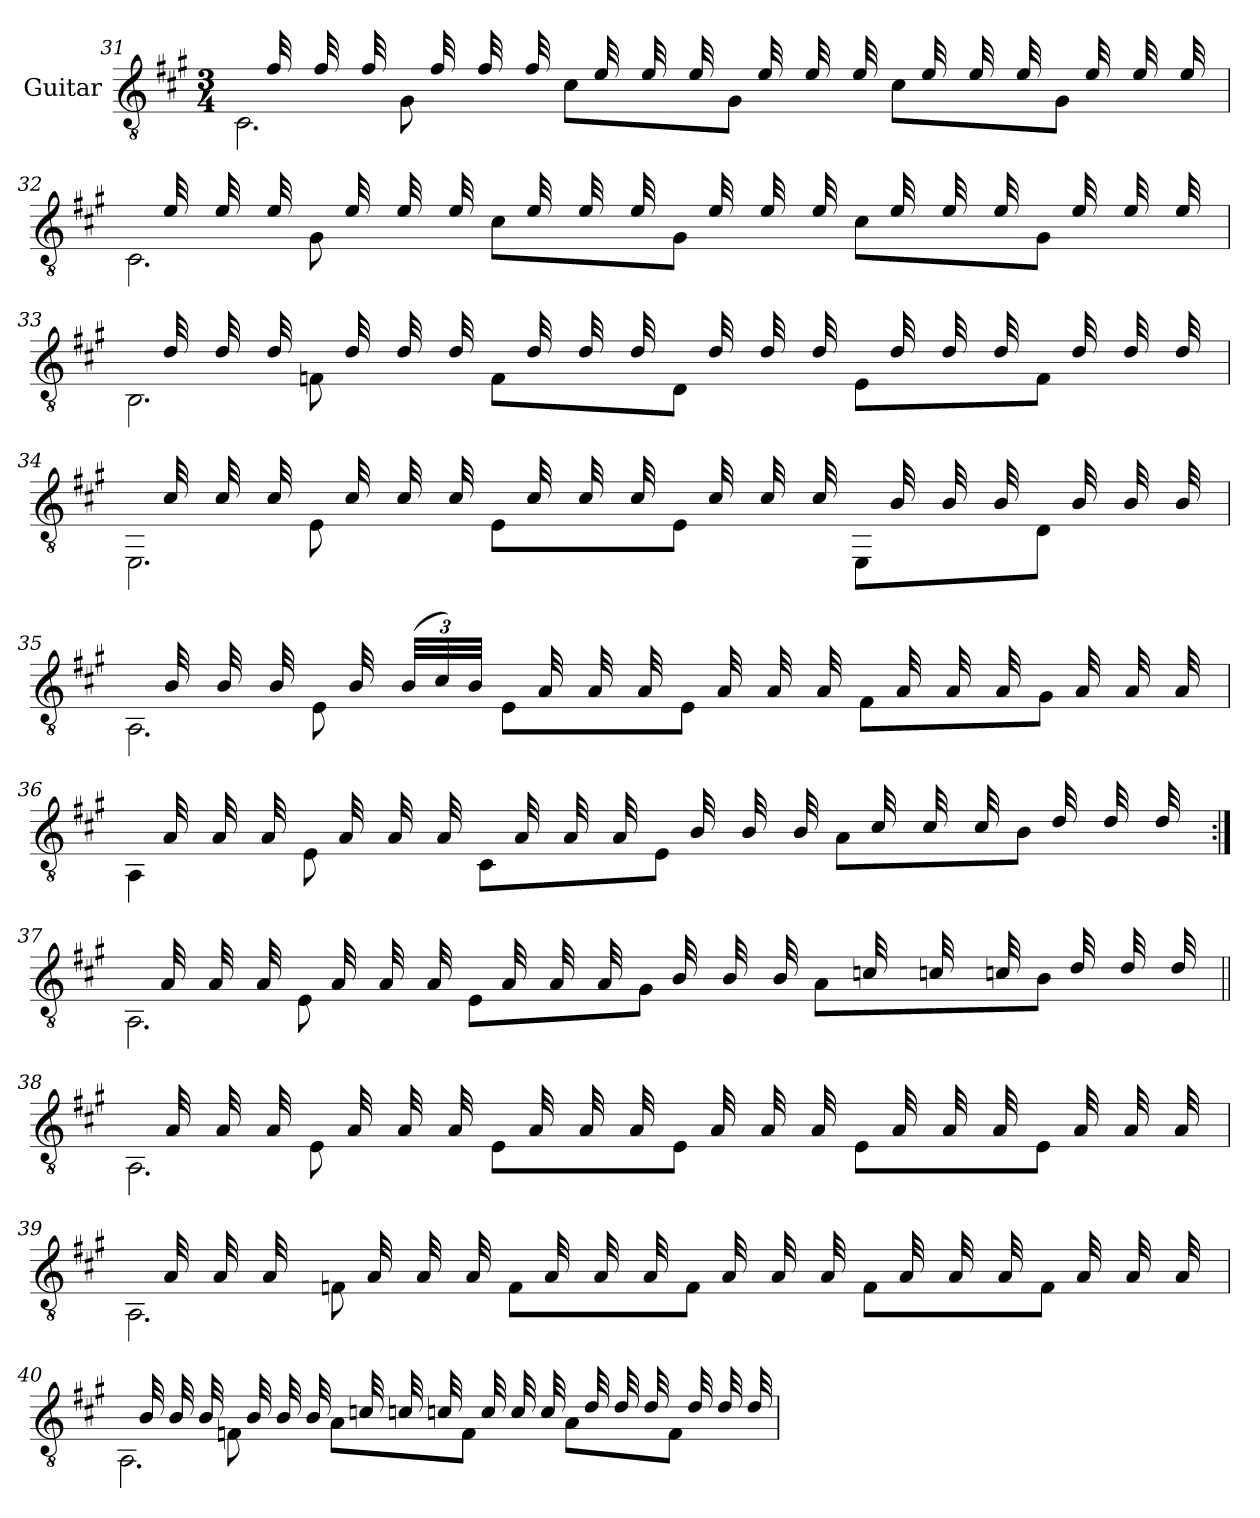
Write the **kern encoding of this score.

**kern
*part1
*staff1
*I"Guitar
!!LO:LB:g=z
*clefGv2
*k[f#c#g#]
*M3/4
=31
*^
*	*^
32ryy	2.C#\	8ryy
*tremolo	*	*
32f#/	.	.
32f#/	.	.
32f#/	.	.
*Xtremolo	*	*
32ryy	.	8G#\
*tremolo	*	*
32f#/	.	.
32f#/	.	.
32f#/	.	.
*Xtremolo	*	*
32ryy	.	8c#\L
*tremolo	*	*
32e/	.	.
32e/	.	.
32e/	.	.
*Xtremolo	*	*
32ryy	.	8G#\J
*tremolo	*	*
32e/	.	.
32e/	.	.
32e/	.	.
*Xtremolo	*	*
32ryy	.	8c#\L
*tremolo	*	*
32e/	.	.
32e/	.	.
32e/	.	.
*Xtremolo	*	*
32ryy	.	8G#\J
*tremolo	*	*
32e/	.	.
32e/	.	.
32e/	.	.
*Xtremolo	*	*
=32	=32	=32
32ryy	2.C#\	8ryy
*tremolo	*	*
32e/	.	.
32e/	.	.
32e/	.	.
*Xtremolo	*	*
32ryy	.	8G#\
*tremolo	*	*
32e/	.	.
32e/	.	.
32e/	.	.
*Xtremolo	*	*
32ryy	.	8c#\L
*tremolo	*	*
32e/	.	.
32e/	.	.
32e/	.	.
*Xtremolo	*	*
32ryy	.	8G#\J
*tremolo	*	*
32e/	.	.
32e/	.	.
32e/	.	.
*Xtremolo	*	*
32ryy	.	8c#\L
*tremolo	*	*
32e/	.	.
32e/	.	.
32e/	.	.
*Xtremolo	*	*
32ryy	.	8G#\J
*tremolo	*	*
32e/	.	.
32e/	.	.
32e/	.	.
*Xtremolo	*	*
=33	=33	=33
32ryy	2.BB\	8ryy
*tremolo	*	*
32d/	.	.
32d/	.	.
32d/	.	.
*Xtremolo	*	*
32ryy	.	8Fn\
*tremolo	*	*
32d/	.	.
32d/	.	.
32d/	.	.
*Xtremolo	*	*
32ryy	.	8F\L
*tremolo	*	*
32d/	.	.
32d/	.	.
32d/	.	.
*Xtremolo	*	*
32ryy	.	8D\J
*tremolo	*	*
32d/	.	.
32d/	.	.
32d/	.	.
*Xtremolo	*	*
32ryy	.	8E\L
*tremolo	*	*
32d/	.	.
32d/	.	.
32d/	.	.
*Xtremolo	*	*
32ryy	.	8F\J
*tremolo	*	*
32d/	.	.
32d/	.	.
32d/	.	.
*Xtremolo	*	*
!!LO:LB:g=z	!!	!!
=34	=34	=34
32ryy	2.EE\	8ryy
*tremolo	*	*
32c#/	.	.
32c#/	.	.
32c#/	.	.
*Xtremolo	*	*
32ryy	.	8E\
*tremolo	*	*
32c#/	.	.
32c#/	.	.
32c#/	.	.
*Xtremolo	*	*
32ryy	.	8E\L
*tremolo	*	*
32c#/	.	.
32c#/	.	.
32c#/	.	.
*Xtremolo	*	*
32ryy	.	8E\J
*tremolo	*	*
32c#/	.	.
32c#/	.	.
32c#/	.	.
*Xtremolo	*	*
32ryy	.	8EE\L
*tremolo	*	*
32B/	.	.
32B/	.	.
32B/	.	.
*Xtremolo	*	*
32ryy	.	8D\J
*tremolo	*	*
32B/	.	.
32B/	.	.
32B/	.	.
*Xtremolo	*	*
=35	=35	=35
32ryy	2.AA\	8ryy
*tremolo	*	*
32B/	.	.
32B/	.	.
32B/	.	.
*Xtremolo	*	*
32ryy	.	8E\
32B/	.	.
*Xbrackettup	*	*
(48B/LLL	.	.
48c#/)	.	.
48B/JJJ	.	.
32ryy	.	8E\L
*tremolo	*	*
32A/	.	.
32A/	.	.
32A/	.	.
*Xtremolo	*	*
32ryy	.	8E\J
*tremolo	*	*
32A/	.	.
32A/	.	.
32A/	.	.
*Xtremolo	*	*
32ryy	.	8F#\L
*tremolo	*	*
32A/	.	.
32A/	.	.
32A/	.	.
*Xtremolo	*	*
32ryy	.	8G#\J
*tremolo	*	*
32A/	.	.
32A/	.	.
32A/	.	.
*Xtremolo	*	*
=36	=36	=36
32ryy	4AA\	8ryy
*tremolo	*	*
32A/	.	.
32A/	.	.
32A/	.	.
*Xtremolo	*	*
32ryy	.	8E\
*tremolo	*	*
32A/	.	.
32A/	.	.
32A/	.	.
*Xtremolo	*	*
32ryy	32ryy	8C#\L
*tremolo	*	*
32A/	32ryy	.
32A/	16ryy	.
32A/	.	.
*Xtremolo	*	*
32ryy	8ryy	8E\J
*tremolo	*	*
32B/	.	.
32B/	.	.
32B/	.	.
*Xtremolo	*	*
32ryy	8ryy	8A\L
*tremolo	*	*
32c#/	.	.
32c#/	.	.
32c#/	.	.
*Xtremolo	*	*
32ryy	8ryy	8B\J
*tremolo	*	*
32d/	.	.
32d/	.	.
32d/	.	.
*Xtremolo	*	*
!!LO:LB:g=z	!!	!!
=37:|!	=37:|!	=37:|!
32ryy	2.AA\	8ryy
*tremolo	*	*
32A/	.	.
32A/	.	.
32A/	.	.
*Xtremolo	*	*
32ryy	.	8E\
*tremolo	*	*
32A/	.	.
32A/	.	.
32A/	.	.
*Xtremolo	*	*
32ryy	.	8E\L
*tremolo	*	*
32A/	.	.
32A/	.	.
32A/	.	.
*Xtremolo	*	*
32ryy	.	8G#\J
*tremolo	*	*
32B/	.	.
32B/	.	.
32B/	.	.
*Xtremolo	*	*
32ryy	.	8A\L
*tremolo	*	*
32cn/	.	.
32cn/	.	.
32cn/	.	.
*Xtremolo	*	*
32ryy	.	8B\J
*tremolo	*	*
32d/	.	.
32d/	.	.
32d/	.	.
*Xtremolo	*	*
=38||	=38||	=38||
32ryy	2.AA\	8ryy
*tremolo	*	*
32A/	.	.
32A/	.	.
32A/	.	.
*Xtremolo	*	*
32ryy	.	8E\
*tremolo	*	*
32A/	.	.
32A/	.	.
32A/	.	.
*Xtremolo	*	*
32ryy	.	8E\L
*tremolo	*	*
32A/	.	.
32A/	.	.
32A/	.	.
*Xtremolo	*	*
32ryy	.	8E\J
*tremolo	*	*
32A/	.	.
32A/	.	.
32A/	.	.
*Xtremolo	*	*
32ryy	.	8E\L
*tremolo	*	*
32A/	.	.
32A/	.	.
32A/	.	.
*Xtremolo	*	*
32ryy	.	8E\J
*tremolo	*	*
32A/	.	.
32A/	.	.
32A/	.	.
*Xtremolo	*	*
=39	=39	=39
32ryy	2.AA\	8ryy
*tremolo	*	*
32A/	.	.
32A/	.	.
32A/	.	.
*Xtremolo	*	*
32ryy	.	8Fn\
*tremolo	*	*
32A/	.	.
32A/	.	.
32A/	.	.
*Xtremolo	*	*
32ryy	.	8F\L
*tremolo	*	*
32A/	.	.
32A/	.	.
32A/	.	.
*Xtremolo	*	*
32ryy	.	8F\J
*tremolo	*	*
32A/	.	.
32A/	.	.
32A/	.	.
*Xtremolo	*	*
32ryy	.	8F\L
*tremolo	*	*
32A/	.	.
32A/	.	.
32A/	.	.
*Xtremolo	*	*
32ryy	.	8F\J
*tremolo	*	*
32A/	.	.
32A/	.	.
32A/	.	.
*Xtremolo	*	*
!!LO:LB:g=z	!!	!!
=40	=40	=40
32ryy	2.AA\	8ryy
*tremolo	*	*
32B/	.	.
32B/	.	.
32B/	.	.
*Xtremolo	*	*
32ryy	.	8Fn\
*tremolo	*	*
32B/	.	.
32B/	.	.
32B/	.	.
*Xtremolo	*	*
32ryy	.	8A\L
*tremolo	*	*
32cn/	.	.
32cn/	.	.
32cn/	.	.
*Xtremolo	*	*
32ryy	.	8F\J
*tremolo	*	*
32c/	.	.
32c/	.	.
32c/	.	.
*Xtremolo	*	*
32ryy	.	8A\L
*tremolo	*	*
32d/	.	.
32d/	.	.
32d/	.	.
*Xtremolo	*	*
32ryy	.	8F\J
*tremolo	*	*
32d/	.	.
32d/	.	.
32d/	.	.
*Xtremolo	*	*
*v	*v	*v
=
*-
